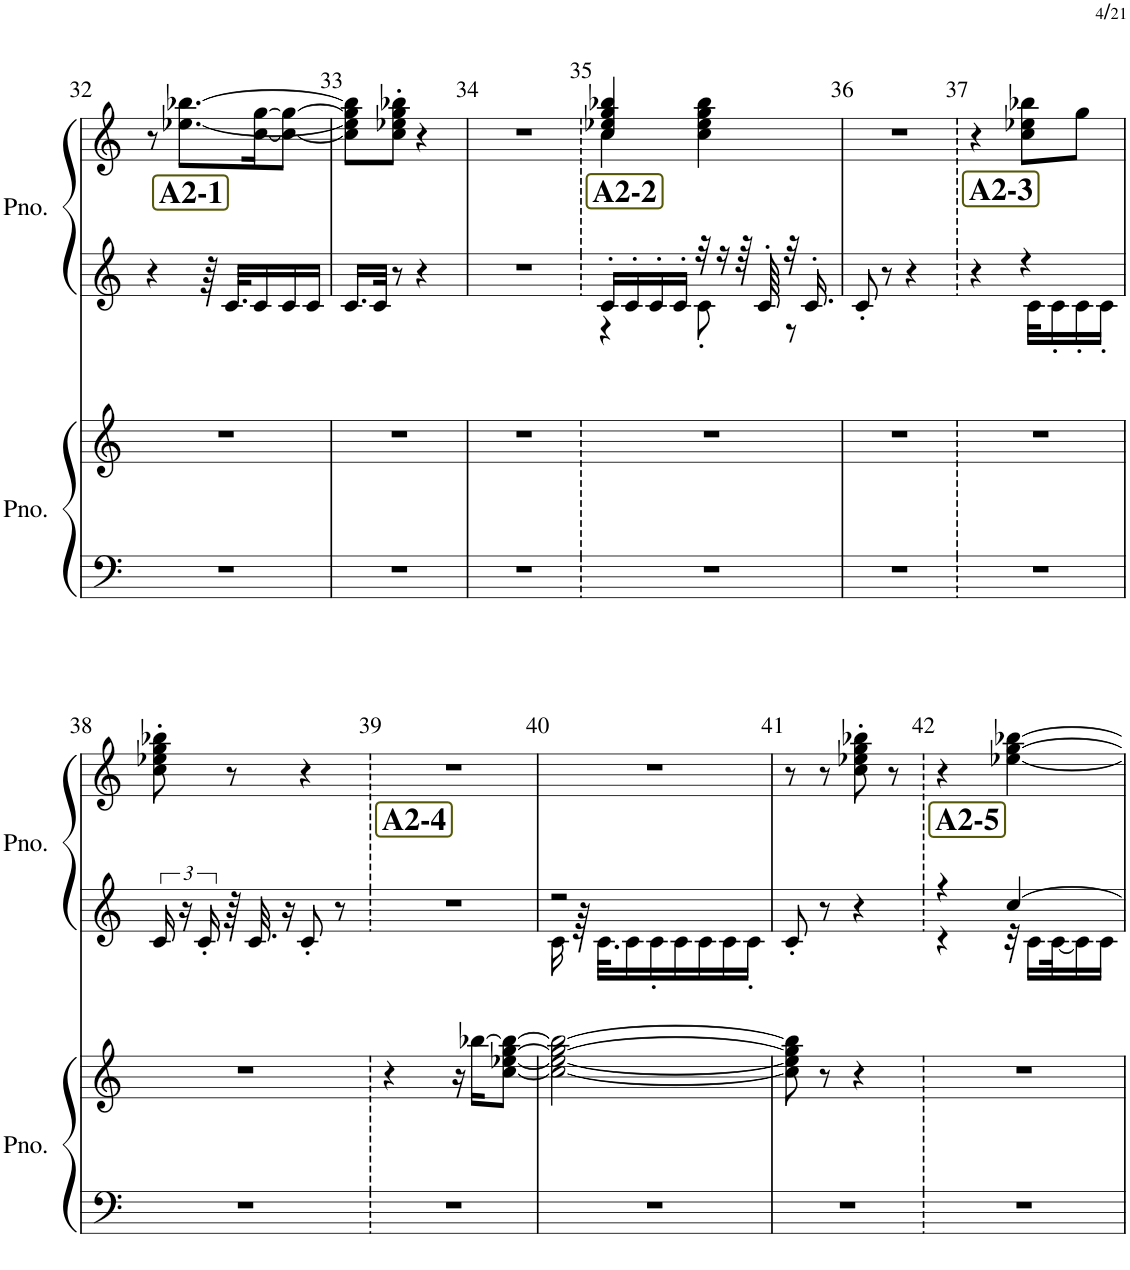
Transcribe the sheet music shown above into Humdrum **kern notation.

**kern	**kern	**kern	**kern
*part2	*part2	*part1	*part1
*staff4	*staff3	*staff2	*staff1
*I"ピアノ	*	*I"ピアノ	*
!!LO:PB:g=z
*clefF4	*clefG2	*clefG2	*clefG2
*k[]	*k[]	*k[]	*k[]
*M4/8	*M4/8	*M4/8	*M4/8
!!LO:REH:place=s1:b:B:cj:fs=15:t=A2-1
=32	=32	=32	=32
2r	2r	4r	8r
.	.	.	[8.ee-X\ [8.bb-X\L
.	.	64r	.
.	.	32.c/KLL	.
.	.	16c/	[16cc\ [16gg\K
.	.	16c/	8cc\_ 8gg\_J
.	.	16c/JJ	.
=33	=33	=33	=33
2r	2r	16.c/LL	8cc\] 8ee-\] 8gg\] 8bb-\]L
.	.	32c/JJk	.
.	.	8r	8cc\' 8ee-X\' 8gg\' 8bb-X\'J
.	.	4r	4r
=34	=34	=34	=34
2r	2r	2r	2r
!!LO:REH:place=s1:b:B:cj:fs=15:t=A2-2
=35	=35	=35	=35
*	*	*^	*^
2r	2r	16c'/LL	4r	4cc/ 4ee-X/ 4gg/ 4bb-X/	4cc\
.	.	16c'/	.	.	.
.	.	16c'/	.	.	.
.	.	16c'/JJ	.	.	.
.	.	32r	8c'\	4cc\ 4ee-\ 4gg\ 4bb-\	4ryy
.	.	16r	.	.	.
.	.	64r	.	.	.
.	.	64c'/	.	.	.
.	.	32r	8r	.	.
.	.	16.c'/	.	.	.
*	*	*v	*v	*	*
*	*	*	*v	*v
=36	=36	=36	=36
2r	2r	8c'/	2r
.	.	8r	.
.	.	4r	.
!!LO:REH:place=s1:b:B:cj:fs=15:t=A2-3
=37	=37	=37	=37
*	*	*^	*
2r	2r	4r	32ryy	4r
*	*	*v	*v	*
.	.	4r	8cc\ 8ee-X\ 8bb-X\L
*	*	*^	*
.	.	.	32c\KLL	.
.	.	.	16c'\	.
.	.	.	16c'\	8gg\J
.	.	.	16c'\JJ	.
*	*	*v	*v	*
!!LO:LB:g=z
=38	=38	=38	=38
2r	2r	24c/	8cc\' 8ee-X\' 8gg\' 8bb-X\'
.	.	24r	.
.	.	24c'/	.
.	.	64r	8r
.	.	32.c/	.
.	.	16r	.
.	.	8c'/	4r
.	.	8r	.
!!LO:REH:place=s1:b:B:cj:fs=15:t=A2-4
=39	=39	=39	=39
2r	4r	2r	2r
.	16r	.	.
.	[16bb-X\KL	.	.
.	[8cc\ [8ee-X\ [8gg\ 8bb-\_J	.	.
=40	=40	=40	=40
*	*	*^	*
2r	2cc\_ 2ee-\_ 2gg\_ 2bb-\_	2r	16c\	2r
.	.	.	64r	.
.	.	.	32.c\KLL	.
.	.	.	16c\	.
.	.	.	16c'\	.
.	.	.	16c\	.
.	.	.	16c\	.
.	.	.	16c\	.
.	.	.	16c'\JJ	.
*	*	*v	*v	*
=41	=41	=41	=41
2r	8cc\] 8ee-\] 8gg\] 8bb-\]	8c'/	8r
.	8r	8r	8r
.	4r	4r	8cc\' 8ee-X\' 8gg\' 8bb-X\'
.	.	.	8r
!!LO:REH:place=s1:b:B:cj:fs=15:t=A2-5
=42	=42	=42	=42
*	*	*^	*
2r	2r	4r	4r	4r
.	.	[4cc/	32r	[4ee-X\ [4gg\ [4bb-X\
.	.	.	16c\LL	.
.	.	.	[32c\K	.
.	.	.	16c\]	.
.	.	.	16c\JJ	.
*	*	*v	*v	*
=	=	=	=
*-	*-	*-	*-
